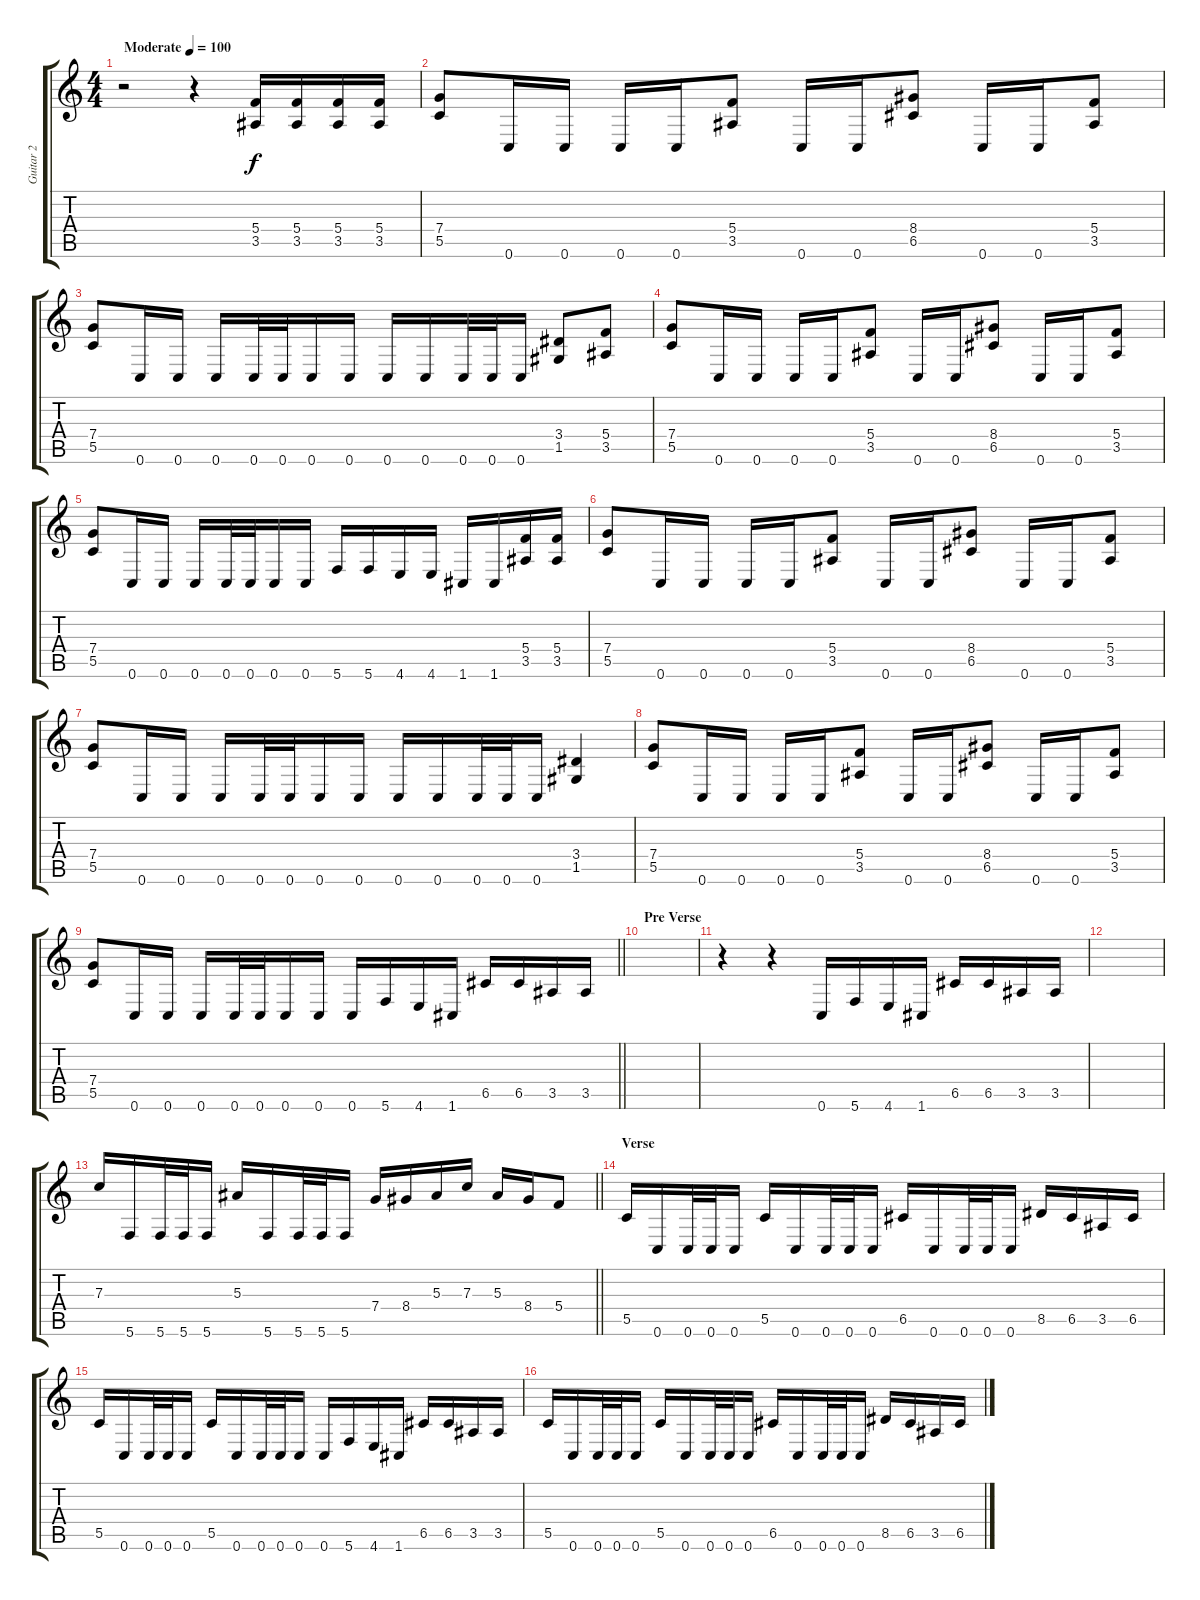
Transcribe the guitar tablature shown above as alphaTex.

\track ("Guitar 2" "Guitar 2") {instrument distortionguitar}
\staff {score tabs}
\tuning (D4 A3 F3 C3 G2 C2) {hide}
\ts (4 4)
\tempo (100 "Moderate")
\clef g2
\ks c
r.2{dy f instrument distortionguitar} r.4 (5.4 3.5).16 (5.4 3.5).16 (5.4 3.5).16 (5.4 3.5).16 |
(7.4 5.5).8 0.6.16 0.6.16 0.6.16 0.6.16 (5.4 3.5).8 0.6.16 0.6.16 (8.4 6.5).8 0.6.16 0.6.16 (5.4 3.5).8 |
(7.4 5.5).8 0.6.16 0.6.16 0.6.16 0.6.32 0.6.32 0.6.16 0.6.16 0.6.16 0.6.16 0.6.32 0.6.32 0.6.16 (3.4 1.5).8 (5.4 3.5).8 |
(7.4 5.5).8 0.6.16 0.6.16 0.6.16 0.6.16 (5.4 3.5).8 0.6.16 0.6.16 (8.4 6.5).8 0.6.16 0.6.16 (5.4 3.5).8 |
(7.4 5.5).8 0.6.16 0.6.16 0.6.16 0.6.32 0.6.32 0.6.16 0.6.16 5.6.16 5.6.16 4.6.16 4.6.16 1.6.16 1.6.16 (5.4 3.5).16 (5.4 3.5).16 |
(7.4 5.5).8 0.6.16 0.6.16 0.6.16 0.6.16 (5.4 3.5).8 0.6.16 0.6.16 (8.4 6.5).8 0.6.16 0.6.16 (5.4 3.5).8 |
(7.4 5.5).8 0.6.16 0.6.16 0.6.16 0.6.32 0.6.32 0.6.16 0.6.16 0.6.16 0.6.16 0.6.32 0.6.32 0.6.16 (3.4 1.5).4 |
(7.4 5.5).8 0.6.16 0.6.16 0.6.16 0.6.16 (5.4 3.5).8 0.6.16 0.6.16 (8.4 6.5).8 0.6.16 0.6.16 (5.4 3.5).8 |
\barLineRight lightlight
(7.4 5.5).8 0.6.16 0.6.16 0.6.16 0.6.32 0.6.32 0.6.16 0.6.16 0.6.16 5.6.16 4.6.16 1.6.16 6.5.16 6.5.16 3.5.16 3.5.16 |
\section ("" "Pre Verse")
|
r.4 r.4 0.6.16 5.6.16 4.6.16 1.6.16 6.5.16 6.5.16 3.5.16 3.5.16 |
|
\barLineRight lightlight
7.3.16 5.6.16 5.6.32 5.6.32 5.6.16 5.3.16 5.6.16 5.6.32 5.6.32 5.6.16 7.4.16 8.4.16 5.3.16 7.3.16 5.3.16 8.4.16 5.4.8 |
\section ("" "Verse")
5.5.16 0.6.16 0.6.32 0.6.32 0.6.16 5.5.16 0.6.16 0.6.32 0.6.32 0.6.16 6.5.16 0.6.16 0.6.32 0.6.32 0.6.16 8.5.16 6.5.16 3.5.16 6.5.16 |
5.5.16 0.6.16 0.6.32 0.6.32 0.6.16 5.5.16 0.6.16 0.6.32 0.6.32 0.6.16 0.6.16 5.6.16 4.6.16 1.6.16 6.5.16 6.5.16 3.5.16 3.5.16 |
5.5.16 0.6.16 0.6.32 0.6.32 0.6.16 5.5.16 0.6.16 0.6.32 0.6.32 0.6.16 6.5.16 0.6.16 0.6.32 0.6.32 0.6.16 8.5.16 6.5.16 3.5.16 6.5.16
